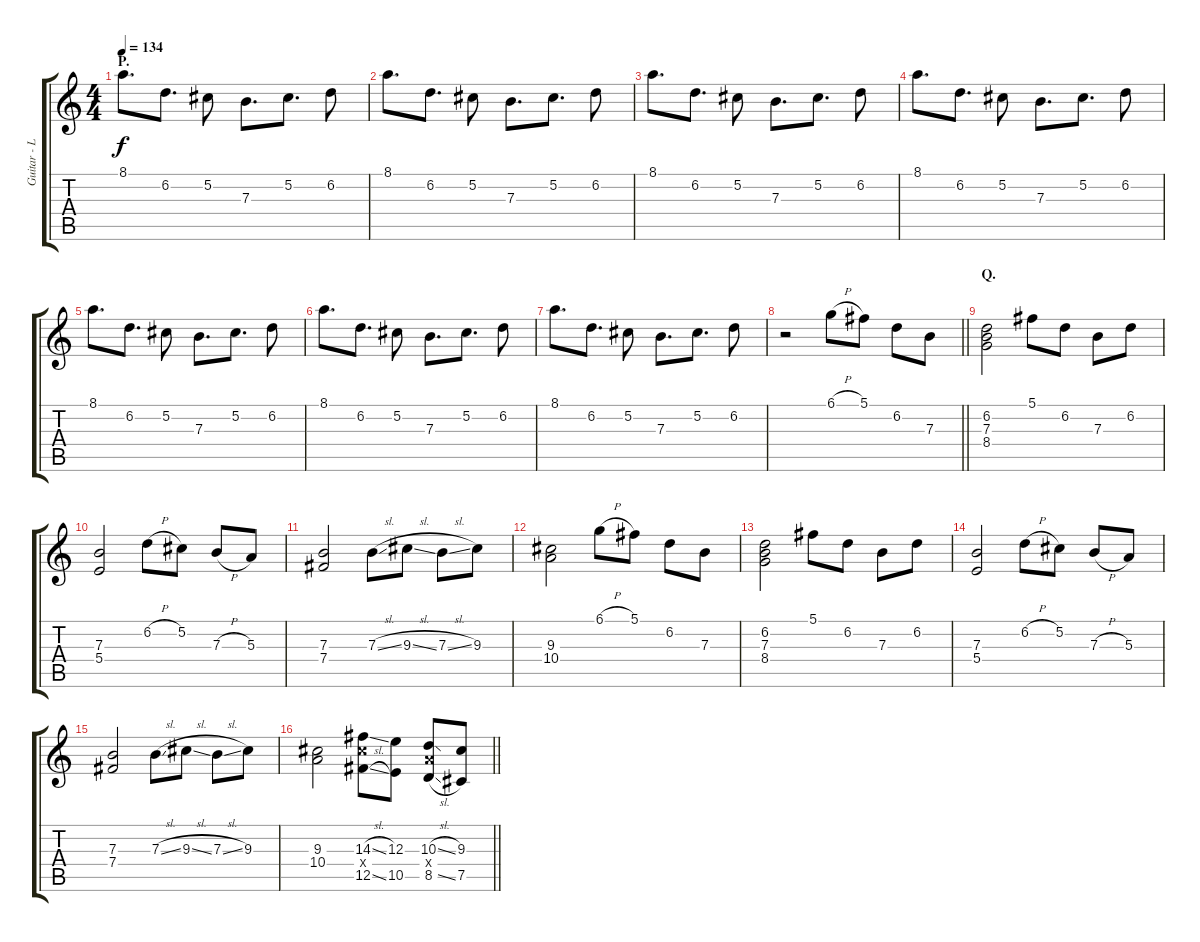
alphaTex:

\track ("Guitar - Left" "Guitar - L") {instrument distortionguitar}
\staff {score tabs}
\tuning (Db4 Ab3 E3 B2 Gb2 B1) {hide}
\ts (4 4)
\section ("" "P.")
\tempo 134
\clef g2
\ks c
8.1.8{d dy f} 6.2.8{d} 5.2.8 7.3.8{d} 5.2.8{d} 6.2.8 |
8.1.8{d} 6.2.8{d} 5.2.8 7.3.8{d} 5.2.8{d} 6.2.8 |
8.1.8{d} 6.2.8{d} 5.2.8 7.3.8{d} 5.2.8{d} 6.2.8 |
8.1.8{d} 6.2.8{d} 5.2.8 7.3.8{d} 5.2.8{d} 6.2.8 |
8.1.8{d} 6.2.8{d} 5.2.8 7.3.8{d} 5.2.8{d} 6.2.8 |
8.1.8{d} 6.2.8{d} 5.2.8 7.3.8{d} 5.2.8{d} 6.2.8 |
8.1.8{d} 6.2.8{d} 5.2.8 7.3.8{d} 5.2.8{d} 6.2.8 |
\barLineRight lightlight
r.2 6.1{h}.8 5.1.8 6.2.8 7.3.8 |
\section ("" "Q.")
(6.2 7.3 8.4).2 5.1.8 6.2.8 7.3.8 6.2.8 |
(7.3 5.4).2 6.2{h}.8 5.2.8 7.3{h}.8 5.3.8 |
(7.3 7.4).2 7.3{sl}.8 9.3{sl}.8 7.3{sl}.8 9.3.8 |
(9.3 10.4).2 6.1{h}.8 5.1.8 6.2.8 7.3.8 |
(6.2 7.3 8.4).2 5.1.8 6.2.8 7.3.8 6.2.8 |
(7.3 5.4).2 6.2{h}.8 5.2.8 7.3{h}.8 5.3.8 |
(7.3 7.4).2 7.3{sl}.8 9.3{sl}.8 7.3{sl}.8 9.3.8 |
\barLineRight lightlight
(9.3 10.4).2 (14.3{sl} 14.4{x} 12.5{sl}).8 (12.3 10.5).8 (10.3{sl} 10.4{x} 8.5{sl}).8 (9.3 7.5).8
